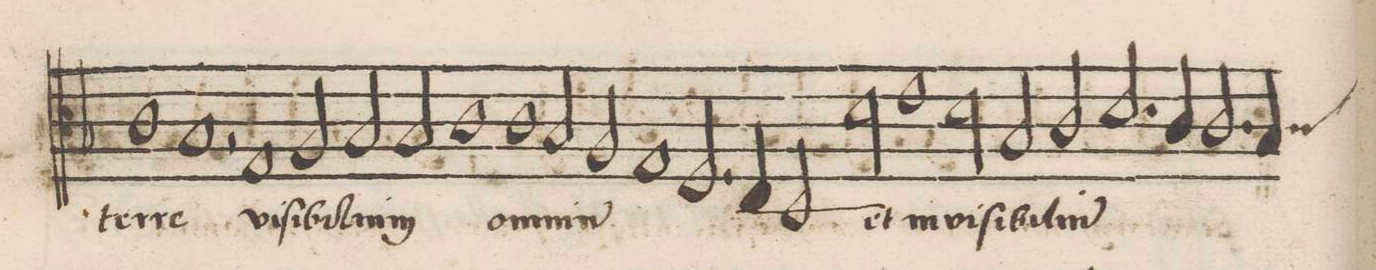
**kern	**text
*I"ALTVS	*
*clefC3	*
*k[b-]	*
*met(C|)	*
*M2/1	*
1c\	ter-
=11-	=11-
1B-/	-re
2r	.
1G/	vi-
=12-	=12-
2A/	-ſi-
2B-/	-bi-
2B-/	-li-
=13-	=13-
1c\	-u(m)
1c\	om-
=14-	=14-
2B-/	-ni-
2A/	-u(m)
1G/	.
=15-	=15-
2.F/	.
4E/	.
2D/	.
*2\right	*
2d\	et
=16-	=16-
1e\	in-
2d\	-vi-
2B-/	-ſi-
=17-	=17-
2c/	-bi-
2.d/	-li-
4c/	-u(m)
2.c/	.
=18-	=18-
*custos:c	*
4B-/	.
*-	*-
